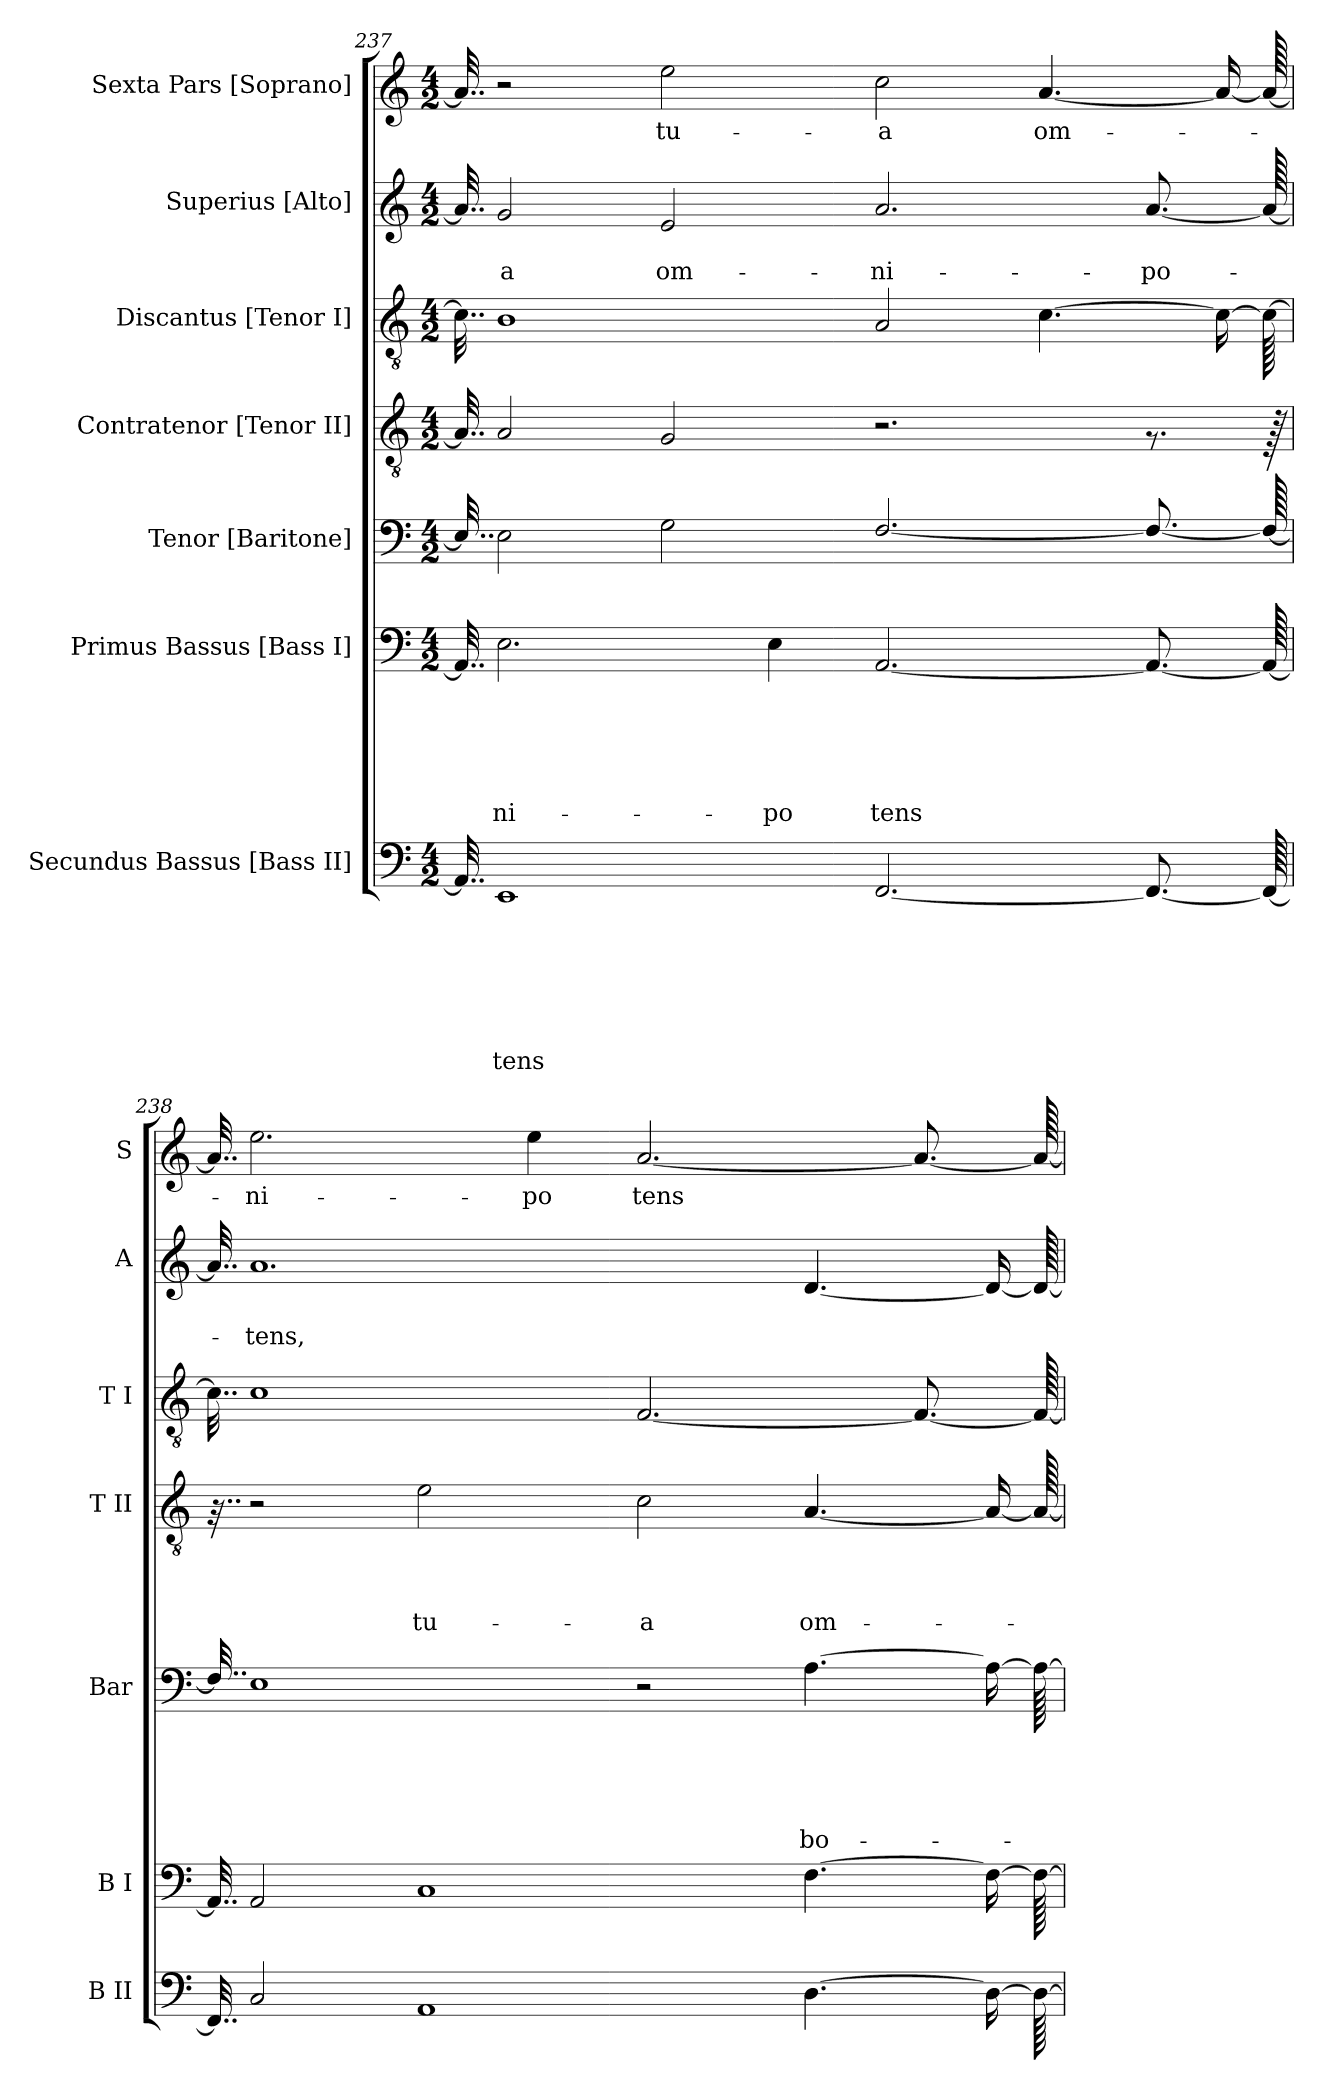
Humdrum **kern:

**kern	**text	**text	**text	**text	**text	**text	**text	**kern	**text	**text	**text	**text	**text	**text	**kern	**text	**text	**text	**text	**text	**kern	**text	**text	**text	**text	**kern	**kern	**text	**text	**kern	**text
*part7	*part7	*part7	*part7	*part7	*part7	*part7	*part7	*part6	*part6	*part6	*part6	*part6	*part6	*part6	*part5	*part5	*part5	*part5	*part5	*part5	*part4	*part4	*part4	*part4	*part4	*part3	*part2	*part2	*part2	*part1	*part1
*staff7	*staff7	*staff7	*staff7	*staff7	*staff7	*staff7	*staff7	*staff6	*staff6	*staff6	*staff6	*staff6	*staff6	*staff6	*staff5	*staff5	*staff5	*staff5	*staff5	*staff5	*staff4	*staff4	*staff4	*staff4	*staff4	*staff3	*staff2	*staff2	*staff2	*staff1	*staff1
*I"Secundus Bassus [Bass II]	*	*	*	*	*	*	*	*I"Primus Bassus [Bass I]	*	*	*	*	*	*	*I"Tenor [Baritone]	*	*	*	*	*	*I"Contratenor [Tenor II]	*	*	*	*	*I"Discantus [Tenor I]	*I"Superius [Alto]	*	*	*I"Sexta Pars [Soprano]	*
*I'B II	*	*	*	*	*	*	*	*I'B I	*	*	*	*	*	*	*I'Bar	*	*	*	*	*	*I'T II	*	*	*	*	*I'T I	*I'A	*	*	*I'S	*
*clefF4	*	*	*	*	*	*	*	*clefF4	*	*	*	*	*	*	*clefF4	*	*	*	*	*	*clefGv2	*	*	*	*	*clefGv2	*clefG2	*	*	*clefG2	*
*k[]	*	*	*	*	*	*	*	*k[]	*	*	*	*	*	*	*k[]	*	*	*	*	*	*k[]	*	*	*	*	*k[]	*k[]	*	*	*k[]	*
*C:	*	*	*	*	*	*	*	*C:	*	*	*	*	*	*	*C:	*	*	*	*	*	*C:	*	*	*	*	*C:	*C:	*	*	*C:	*
*M4/2	*	*	*	*	*	*	*	*M4/2	*	*	*	*	*	*	*M4/2	*	*	*	*	*	*M4/2	*	*	*	*	*M4/2	*M4/2	*	*	*M4/2	*
=237	=237	=237	=237	=237	=237	=237	=237	=237	=237	=237	=237	=237	=237	=237	=237	=237	=237	=237	=237	=237	=237	=237	=237	=237	=237	=237	=237	=237	=237	=237	=237
32..AA/]	.	.	.	.	.	.	.	32..AA/]	.	.	.	.	.	.	32..E/]	.	.	.	.	.	32..A/]	.	.	.	.	32..c\]	32..a/]	.	.	32..a/]	.
!	!	!	!	!	!	!	!LO:LY:b:rj	!	!	!	!	!	!	!LO:LY:b	!	!	!	!	!	!	!	!	!	!	!	!	!	!	!LO:LY:b	!	!
1EE	.	.	.	.	.	.	-tens	2.E\	.	.	.	.	.	-ni-	2E\	.	.	.	.	.	2A/	.	.	.	.	1B	2g/	.	-a	2r	.
!	!	!	!	!	!	!	!	!	!	!	!	!	!	!	!	!	!	!	!	!	!	!	!	!	!	!	!	!	!LO:LY:b	!	!LO:LY:b
.	.	.	.	.	.	.	.	.	.	.	.	.	.	.	2G\	.	.	.	.	.	2G/	.	.	.	.	.	2e/	.	om-	2ee\	tu-
!	!	!	!	!	!	!	!	!	!	!	!	!	!	!LO:LY:b	!	!	!	!	!	!	!	!	!	!	!	!	!	!	!	!	!
.	.	.	.	.	.	.	.	4E\	.	.	.	.	.	-po	.	.	.	.	.	.	.	.	.	.	.	.	.	.	.	.	.
!	!	!	!	!	!	!	!	!	!	!	!	!	!	!LO:LY:b	!	!	!	!	!	!	!	!	!	!	!	!	!	!	!LO:LY:b	!	!LO:LY:b
[<2.FF/	.	.	.	.	.	.	.	[<2.AA/	.	.	.	.	.	tens	[<2.F/	.	.	.	.	.	2.r	.	.	.	.	2A/	2.a/	.	-ni-	2cc\	-a
!	!	!	!	!	!	!	!	!	!	!	!	!	!	!	!	!	!	!	!	!	!	!	!	!	!	!	!	!	!	!	!LO:LY:b
.	.	.	.	.	.	.	.	.	.	.	.	.	.	.	.	.	.	.	.	.	.	.	.	.	.	[>4.c\	.	.	.	[<4.a/	om-
!	!	!	!	!	!	!	!	!	!	!	!	!	!	!	!	!	!	!	!	!	!	!	!	!	!	!	!	!	!LO:LY:b	!	!
8.FF/_	.	.	.	.	.	.	.	8.AA/_	.	.	.	.	.	.	8.F/_	.	.	.	.	.	8.rF	.	.	.	.	.	[<8.a/	.	-po-	.	.
.	.	.	.	.	.	.	.	.	.	.	.	.	.	.	.	.	.	.	.	.	.	.	.	.	.	16c\_	.	.	.	16a/_	.
128FF/_	.	.	.	.	.	.	.	128AA/_	.	.	.	.	.	.	128F/_	.	.	.	.	.	128rF	.	.	.	.	128c\_	128a/_	.	.	128a/_	.
=238	=238	=238	=238	=238	=238	=238	=238	=238	=238	=238	=238	=238	=238	=238	=238	=238	=238	=238	=238	=238	=238	=238	=238	=238	=238	=238	=238	=238	=238	=238	=238
32..FF/]	.	.	.	.	.	.	.	32..AA/]	.	.	.	.	.	.	32..F/]	.	.	.	.	.	32..rF	.	.	.	.	32..c\]	32..a/]	.	.	32..a/]	.
!	!	!	!	!	!	!	!	!	!	!	!	!	!	!	!	!	!	!	!	!	!	!	!	!	!	!	!	!	!LO:LY:b	!	!LO:LY:b
2C/	.	.	.	.	.	.	.	2AA/	.	.	.	.	.	.	1E	.	.	.	.	.	2r	.	.	.	.	1c	1.a	.	-tens,	2.ee\	-ni-
!	!	!	!	!	!	!	!	!	!	!	!	!	!	!	!	!	!	!	!	!	!	!	!	!	!LO:LY:b	!	!	!	!	!	!
1AA	.	.	.	.	.	.	.	1C	.	.	.	.	.	.	.	.	.	.	.	.	2e\	.	.	.	tu-	.	.	.	.	.	.
!	!	!	!	!	!	!	!	!	!	!	!	!	!	!	!	!	!	!	!	!	!	!	!	!	!	!	!	!	!	!	!LO:LY:b
.	.	.	.	.	.	.	.	.	.	.	.	.	.	.	.	.	.	.	.	.	.	.	.	.	.	.	.	.	.	4ee\	-po
!	!	!	!	!	!	!	!	!	!	!	!	!	!	!	!	!	!	!	!	!	!	!	!	!	!LO:LY:b	!	!	!	!	!	!LO:LY:b
.	.	.	.	.	.	.	.	.	.	.	.	.	.	.	2r	.	.	.	.	.	2c\	.	.	.	-a	[<2.F/	.	.	.	[<2.a/	tens
!	!	!	!	!	!	!	!	!	!	!	!	!	!	!	!	!	!	!	!	!LO:LY:b	!	!	!	!	!LO:LY:b	!	!	!	!	!	!
[>4.D\	.	.	.	.	.	.	.	[>4.F\	.	.	.	.	.	.	[<4.A\	.	.	.	.	bo-	[<4.A/	.	.	.	om-	.	[<4.d/	.	.	.	.
.	.	.	.	.	.	.	.	.	.	.	.	.	.	.	.	.	.	.	.	.	.	.	.	.	.	8.F/_	.	.	.	8.a/_	.
16D\_	.	.	.	.	.	.	.	16F\_	.	.	.	.	.	.	16A\_	.	.	.	.	.	16A/_	.	.	.	.	.	16d/_	.	.	.	.
128D\_	.	.	.	.	.	.	.	128F\_	.	.	.	.	.	.	128A\_	.	.	.	.	.	128A/_	.	.	.	.	128F/_	128d/_	.	.	128a/_	.
=	=	=	=	=	=	=	=	=	=	=	=	=	=	=	=	=	=	=	=	=	=	=	=	=	=	=	=	=	=	=	=
*-	*-	*-	*-	*-	*-	*-	*-	*-	*-	*-	*-	*-	*-	*-	*-	*-	*-	*-	*-	*-	*-	*-	*-	*-	*-	*-	*-	*-	*-	*-	*-
